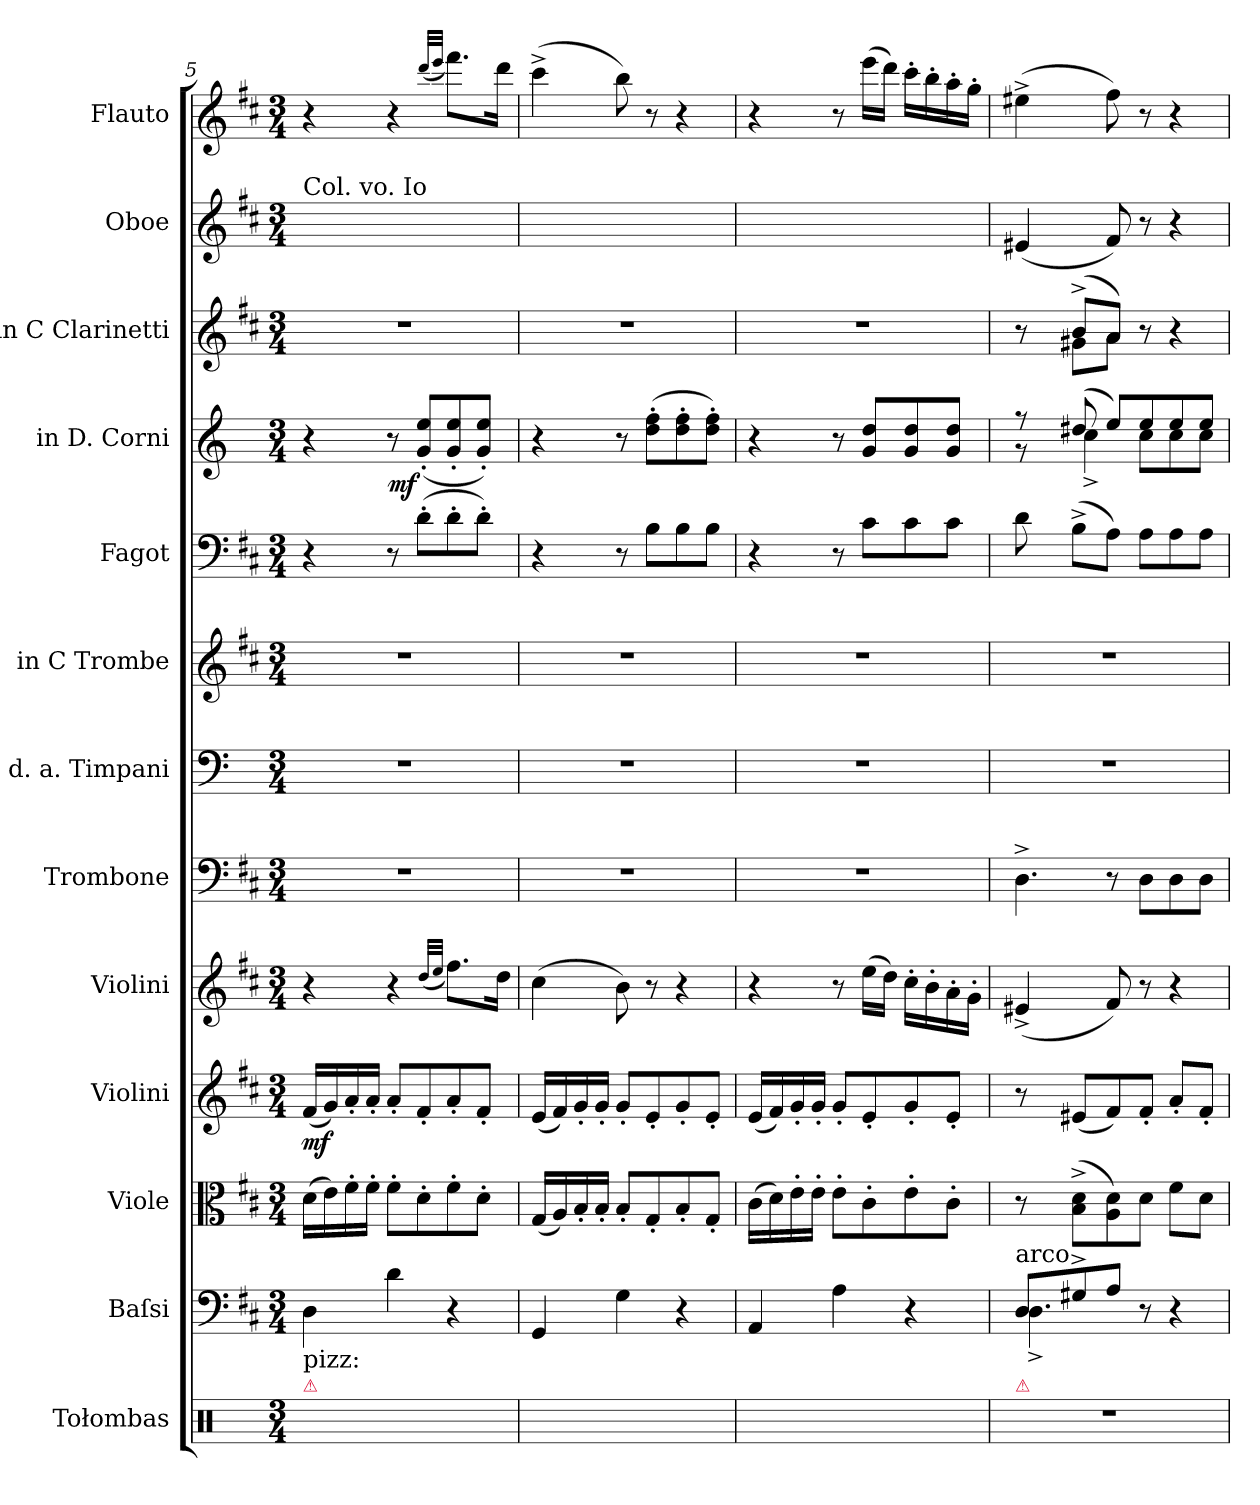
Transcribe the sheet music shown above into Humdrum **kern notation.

**kern	**kern	**kern	**kern	**dynam	**kern	**kern	**kern	**kern	**kern	**kern	**dynam	**kern	**kern	**kern
*part13	*part12	*part11	*part10	*part10	*part9	*part8	*part7	*part6	*part5	*part4	*part4	*part3	*part2	*part1
*staff13	*staff12	*staff11	*staff10	*staff10	*staff9	*staff8	*staff7	*staff6	*staff5	*staff4	*staff4	*staff3	*staff2	*staff1
*I"Tołombas	*I"Baſsi	*I"Viole	*I"Violini	*	*I"Violini	*I"Trombone	*I"d. a. Timpani	*I"in C Trombe	*I"Fagot	*I"in D. Corni	*	*I"in C Clarinetti	*I"Oboe	*I"Flauto
*	*	*	*I'Vln	*	*I'Vln	*I'Trb	*I'Timp	*	*	*	*	*I'Cl	*I'Ob	*I'Fl
*clefX	*clefF4	*clefC3	*clefG2	*	*clefG2	*clefF4	*clefF4	*clefG2	*clefF4	*clefG2	*	*clefG2	*clefG2	*clefG2
*	*	*	*	*	*	*	*	*	*	*ITrd6c10	*	*	*	*
*k[]	*k[f#c#]	*k[f#c#]	*k[f#c#]	*	*k[f#c#]	*k[f#c#]	*k[]	*k[f#c#]	*k[f#c#]	*k[f#c#]	*	*k[f#c#]	*k[f#c#]	*k[f#c#]
*M3/4	*M3/4	*M3/4	*M3/4	*	*M3/4	*M3/4	*M3/4	*M3/4	*M3/4	*M3/4	*	*M3/4	*M3/4	*M3/4
=5	=5	=5	=5	=5	=5	=5	=5	=5	=5	=5	=5	=5	=5	=5
!	!	!	!	!	!	!	!	!	!	!	!	!	!LO:TX:a:t=Col. vo. Io	!
!	!LO:TX:b:t=pizz&colon;	!	!	!	!	!	!	!	!	!	!	!	!	!
!LO:TX:a:color=crimson:t=⚠	!	!	!	!	!	!	!	!	!	!	!	!	!	!
!	!	!	!	!LO:DY:b	!	!	!	!	!	!	!	!	!	!
2.ryy	4D\	(>16d\LL	(<16f#/LL	mf	4r	2.r	2.r	2.r	4r	4r	.	2.r	4ryy	4r
.	.	16e\)	16g/)	.	.	.	.	.	.	.	.	.	.	.
.	.	16f#'\	16a'/	.	.	.	.	.	.	.	.	.	.	.
.	.	16f#'\JJ	16a'/JJ	.	.	.	.	.	.	.	.	.	.	.
.	4d\	8f#'\L	8a'/L	.	4r	.	.	.	8r	8r	.	.	4ryy	4r
!	!	!	!	!	!	!	!	!	!	!	!LO:DY:b:rj	!	!	!
.	.	8d'\	8f#'/	.	.	.	.	.	(>8d'\L	(>8A'>/ 8f#'>/L	mf	.	.	.
.	.	.	.	.	(<32qqdd/LLL	.	.	.	.	.	.	.	32qqdd/LLLyy	(<32qqddd/LLL
.	.	.	.	.	32qqee/JJJ	.	.	.	.	.	.	.	32qqee/JJJyy	32qqeee/JJJ
.	4r	8f#'\	8a'/	.	8.ff#\L)	.	.	.	8d'\	8A'>/ 8f#'>/	.	.	8.ff#\Lyy	8.fff#\L)
.	.	8d'\J	8f#'/J	.	.	.	.	.	8d'\J)	8A'>/ 8f#'>/J)	.	.	.	.
.	.	.	.	.	16dd\Jk	.	.	.	.	.	.	.	16dd\Jkyy	16ddd\Jk
=6	=6	=6	=6	=6	=6	=6	=6	=6	=6	=6	=6	=6	=6	=6
2.ryy	4GG/	(<16G/LL	(<16e/LL	.	(>4cc#\	2.r	2.r	2.r	4r	4r	.	2.r	4cc#\yy	(>4ccc#^<\
.	.	16A/)	16f#/)	.	.	.	.	.	.	.	.	.	.	.
.	.	16B'/	16g'/	.	.	.	.	.	.	.	.	.	.	.
.	.	16B'/JJ	16g'/JJ	.	.	.	.	.	.	.	.	.	.	.
.	4G\	8B'/L	8g'/L	.	8b\)	.	.	.	8r	8r	.	.	8b\yy	8bb\)
.	.	8G'/	8e'/	.	8r	.	.	.	8B\L	(>8e'\ 8g'\L	.	.	8ryy	8r
.	4r	8B'/	8g'/	.	4r	.	.	.	8B\	8e'\ 8g'\	.	.	4ryy	4r
.	.	8G'/J	8e'/J	.	.	.	.	.	8B\J	8e'\ 8g'\J)	.	.	.	.
=7	=7	=7	=7	=7	=7	=7	=7	=7	=7	=7	=7	=7	=7	=7
2.ryy	4AA/	(>16c#\LL	(<16e/LL	.	4r	2.r	2.r	2.r	4r	4r	.	2.r	4ryy	4r
.	.	16d\)	16f#/)	.	.	.	.	.	.	.	.	.	.	.
.	.	16e'\	16g'/	.	.	.	.	.	.	.	.	.	.	.
.	.	16e'\JJ	16g'/JJ	.	.	.	.	.	.	.	.	.	.	.
.	4A\	8e'\L	8g'/L	.	8r	.	.	.	8r	8r	.	.	8ryy	8r
.	.	8c#'\	8e'/	.	(>16ee\LL	.	.	.	8c#\L	8A/ 8e/L	.	.	16ee\LLyy	(>16eee\LL
.	.	.	.	.	16dd\JJ)	.	.	.	.	.	.	.	16dd\JJyy	16ddd\JJ)
.	4r	8e'\	8g'/	.	16cc#'\LL	.	.	.	8c#\	8A/ 8e/	.	.	16cc#'\LLyy	16ccc#'\LL
.	.	.	.	.	16b'\	.	.	.	.	.	.	.	16b'\yy	16bb'\
.	.	8c#'\J	8e'/J	.	16a'\	.	.	.	8c#\J	8A/ 8e/J	.	.	16a'\yy	16aa'\
.	.	.	.	.	16g'\JJ	.	.	.	.	.	.	.	16g'\JJyy	16gg'\JJ
=8	=8	=8	=8	=8	=8	=8	=8	=8	=8	=8	=8	=8	=8	=8
*	*^	*	*	*	*	*	*	*	*	*	*	*	*	*
!	!LO:TX:a:t=arco	!	!	!	!	!	!	!	!	!	!	!	!	!	!
!LO:TX:a:color=crimson:t=⚠	!	!	!	!	!	!	!	!	!	!	!	!	!	!	!
!	!	!	!	!	!	!	!LO:N:vis=4.	!	!	!	!	!	!	!	!
*	*	*	*	*	*	*	*	*	*	*	*^	*	*^	*	*
2.r	8D/L	4.D^<\	8r	8r	.	(<4e#X^>/	4D^>\	2.r	2.r	8d\	8r	8r	.	8r	8ryy	(<4e#X/	(>4ee#X^<\
.	8G#X^</	.	(>8B^<\ 8d^<\L	(<8e#X/L	.	.	.	.	.	(>8B^<\L	(>8e#X/	4d^<\	.	(>8b^>/L	8g#X\L	.	.
.	8A/J	.	8A\ 8d\)	8f#/)	.	8f#/)	8r	.	.	8A\J)	8f#/L)	.	.	8a/J)	8a\J	8f#/)	8ff#\)
.	8r	8ryy	8d\J	8f#'/J	.	8r	8D\L	.	.	8A\L	8f#/	8d\L	.	8r	8ryy	8r	8r
.	4r	4ryy	8f#\L	8a'/L	.	4r	8D\	.	.	8A\	8f#/	8d\	.	4r	4ryy	4r	4r
.	.	.	8d\J	8f#'/J	.	.	8D\J	.	.	8A\J	8f#/J	8d\J	.	.	.	.	.
*	*	*	*	*	*	*	*	*	*	*	*v	*v	*	*	*	*	*
*	*v	*v	*	*	*	*	*	*	*	*	*	*	*v	*v	*	*
=	=	=	=	=	=	=	=	=	=	=	=	=	=	=
*-	*-	*-	*-	*-	*-	*-	*-	*-	*-	*-	*-	*-	*-	*-
